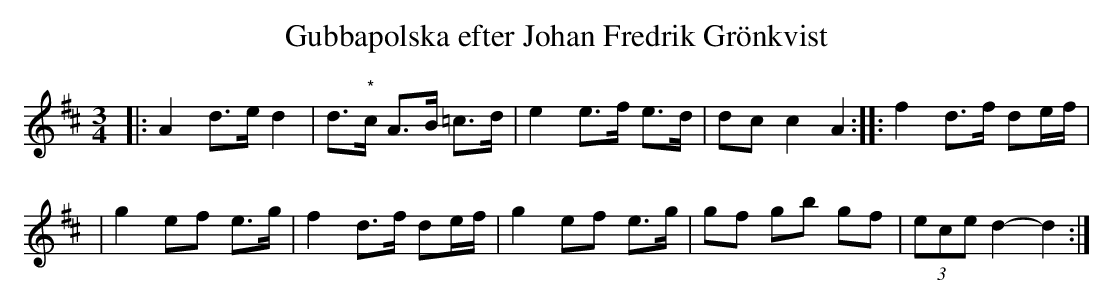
X:1
T: Gubbapolska efter Johan Fredrik Gr\"onkvist
M: 3/4
L: 1/8
K: D
|: A2 d>e d2 | d>"*"c A>B =c>d | e2 e>f e>d | dc c2 A2 :: f2 d>f de/f/ |
| g2 ef e>g | f2 d>f de/f/ | g2 ef e>g |  gf gb gf | (3ece d2- d2 :|
